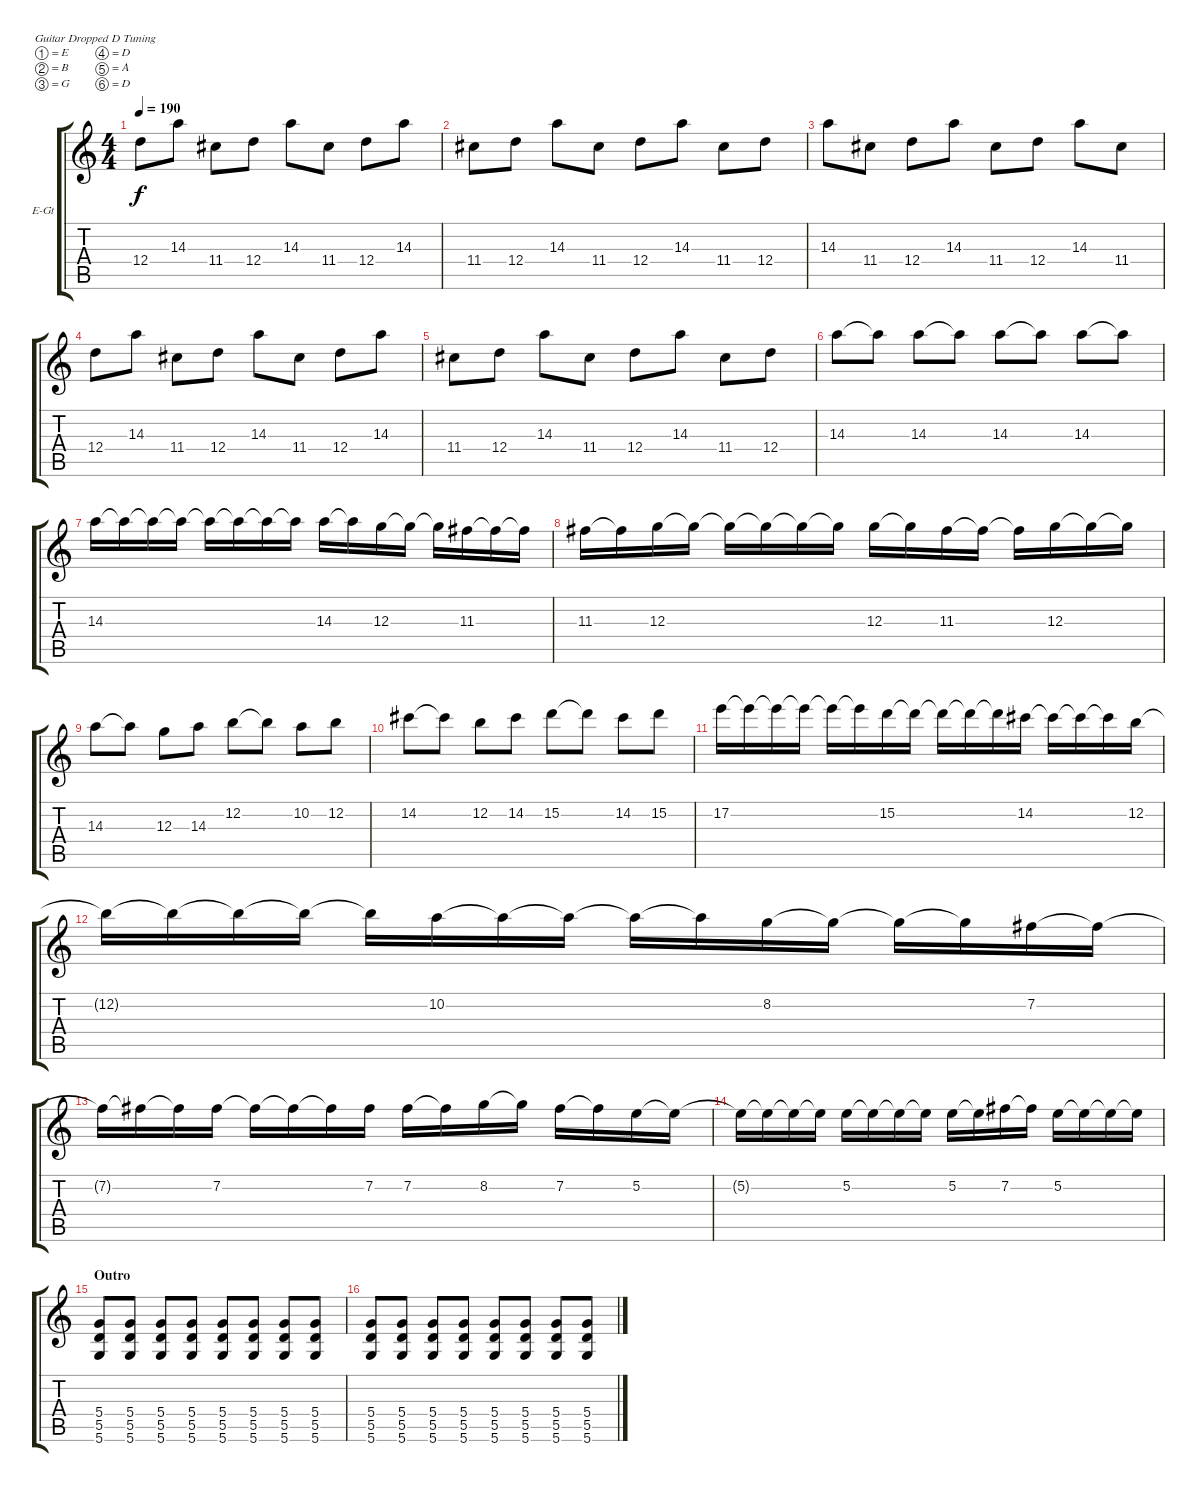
\bracketExtendMode groupsimilarinstruments
\firstSystemTrackNameOrientation horizontal
\otherSystemsTrackNameOrientation horizontal
\track ("Jack " "E-Gt") {instrument distortionguitar}
\staff {score tabs}
\tuning (E4 B3 G3 D3 A2 D2)
\ts (4 4)
\tempo 190
\clef g2
\ks c
12.4.8{dy f} 14.3.8 11.4.8 12.4.8 14.3.8 11.4.8 12.4.8 14.3.8 |
11.4.8 12.4.8 14.3.8 11.4.8 12.4.8 14.3.8 11.4.8 12.4.8 |
14.3.8 11.4.8 12.4.8 14.3.8 11.4.8 12.4.8 14.3.8 11.4.8 |
12.4.8 14.3.8 11.4.8 12.4.8 14.3.8 11.4.8 12.4.8 14.3.8 |
11.4.8 12.4.8 14.3.8 11.4.8 12.4.8 14.3.8 11.4.8 12.4.8 |
14.3.8 14.3{t}.8 14.3.8 14.3{t}.8 14.3.8 14.3{t}.8 14.3.8 14.3{t}.8 |
14.3.16 14.3{t}.16 14.3{t}.16 14.3{t}.16 14.3{t}.16 14.3{t}.16 14.3{t}.16 14.3{t}.16 14.3.16 14.3{t}.16 12.3.16 12.3{t}.16 12.3{t}.16 11.3.16 11.3{t}.16 11.3{t}.16 |
11.3.16 11.3{t}.16 12.3.16 12.3{t}.16 12.3{t}.16 12.3{t}.16 12.3{t}.16 12.3{t}.16 12.3.16 12.3{t}.16 11.3.16 11.3{t}.16 11.3{t}.16 12.3.16 12.3{t}.16 12.3{t}.16 |
14.3.8 14.3{t}.8 12.3.8 14.3.8 12.2.8 12.2{t}.8 10.2.8 12.2.8 |
14.2.8 14.2{t}.8 12.2.8 14.2.8 15.2.8 15.2{t}.8 14.2.8 15.2.8 |
17.2.16 17.2{t}.16 17.2{t}.16 17.2{t}.16 17.2{t}.16 17.2{t}.16 15.2.16 15.2{t}.16 15.2{t}.16 15.2{t}.16 15.2{t}.16 14.2.16 14.2{t}.16 14.2{t}.16 14.2{t}.16 12.2.16 |
12.2{t}.16 12.2{t}.16 12.2{t}.16 12.2{t}.16 12.2{t}.16 10.2.16 10.2{t}.16 10.2{t}.16 10.2{t}.16 10.2{t}.16 8.2.16 8.2{t}.16 8.2{t}.16 8.2{t}.16 7.2.16 7.2{t}.16 |
7.2{t}.16 7.2{t}.16 7.2{t}.16 7.2.16 7.2{t}.16 7.2{t}.16 7.2{t}.16 7.2.16 7.2.16 7.2{t}.16 8.2.16 8.2{t}.16 7.2.16 7.2{t}.16 5.2.16 5.2{t}.16 |
5.2{t}.16 5.2{t}.16 5.2{t}.16 5.2{t}.16 5.2.16 5.2{t}.16 5.2{t}.16 5.2{t}.16 5.2.16 5.2{t}.16 7.2.16 7.2{t}.16 5.2.16 5.2{t}.16 5.2{t}.16 5.2{t}.16 |
\section ("" "Outro")
(5.4 5.5 5.6).8 (5.4 5.5 5.6).8 (5.4 5.5 5.6).8 (5.4 5.5 5.6).8 (5.4 5.5 5.6).8 (5.4 5.5 5.6).8 (5.4 5.5 5.6).8 (5.4 5.5 5.6).8 |
(5.4 5.5 5.6).8 (5.4 5.5 5.6).8 (5.4 5.5 5.6).8 (5.4 5.5 5.6).8 (5.4 5.5 5.6).8 (5.4 5.5 5.6).8 (5.4 5.5 5.6).8 (5.4 5.5 5.6).8
